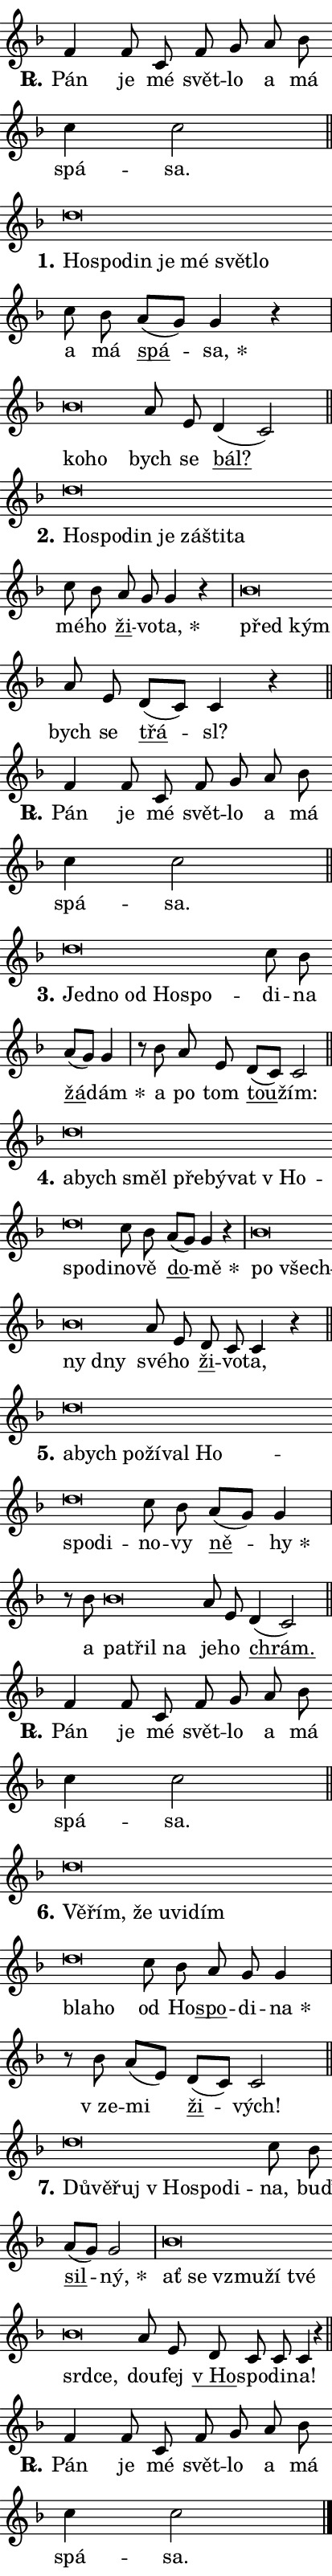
\version "2.24.0"
\header { tagline = "" }
\paper {
  indent = 0\cm
  top-margin = 0\cm
  right-margin = 0\cm
  bottom-margin = 0\cm
  left-margin = 0\cm
  paper-width = 7\cm
  page-breaking = #ly:one-page-breaking
  system-system-spacing.basic-distance = #11
  score-system-spacing.basic-distance = #11
  ragged-last = ##f
}


%% Author: Thomas Morley
%% https://lists.gnu.org/archive/html/lilypond-user/2020-05/msg00002.html
#(define (line-position grob)
"Returns position of @var[grob} in current system:
   @code{'start}, if at first time-step
   @code{'end}, if at last time-step
   @code{'middle} otherwise
"
  (let* ((col (ly:item-get-column grob))
         (ln (ly:grob-object col 'left-neighbor))
         (rn (ly:grob-object col 'right-neighbor))
         (col-to-check-left (if (ly:grob? ln) ln col))
         (col-to-check-right (if (ly:grob? rn) rn col))
         (break-dir-left
           (and
             (ly:grob-property col-to-check-left 'non-musical #f)
             (ly:item-break-dir col-to-check-left)))
         (break-dir-right
           (and
             (ly:grob-property col-to-check-right 'non-musical #f)
             (ly:item-break-dir col-to-check-right))))
        (cond ((eqv? 1 break-dir-left) 'start)
              ((eqv? -1 break-dir-right) 'end)
              (else 'middle))))

#(define (tranparent-at-line-position vctor)
  (lambda (grob)
  "Relying on @code{line-position} select the relevant enry from @var{vctor}.
Used to determine transparency,"
    (case (line-position grob)
      ((end) (not (vector-ref vctor 0)))
      ((middle) (not (vector-ref vctor 1)))
      ((start) (not (vector-ref vctor 2))))))

noteHeadBreakVisibility =
#(define-music-function (break-visibility)(vector?)
"Makes @code{NoteHead}s transparent relying on @var{break-visibility}"
#{
  \override NoteHead.transparent =
    #(tranparent-at-line-position break-visibility)
#})

#(define delete-ledgers-for-transparent-note-heads
  (lambda (grob)
    "Reads whether a @code{NoteHead} is transparent.
If so this @code{NoteHead} is removed from @code{'note-heads} from
@var{grob}, which is supposed to be @code{LedgerLineSpanner}.
As a result ledgers are not printed for this @code{NoteHead}"
    (let* ((nhds-array (ly:grob-object grob 'note-heads))
           (nhds-list
             (if (ly:grob-array? nhds-array)
                 (ly:grob-array->list nhds-array)
                 '()))
           ;; Relies on the transparent-property being done before
           ;; Staff.LedgerLineSpanner.after-line-breaking is executed.
           ;; This is fragile ...
           (to-keep
             (remove
               (lambda (nhd)
                 (ly:grob-property nhd 'transparent #f))
               nhds-list)))
      ;; TODO find a better method to iterate over grob-arrays, similiar
      ;; to filter/remove etc for lists
      ;; For now rebuilt from scratch
      (set! (ly:grob-object grob 'note-heads)  '())
      (for-each
        (lambda (nhd)
          (ly:pointer-group-interface::add-grob grob 'note-heads nhd))
        to-keep))))

hideNotes = {
  \noteHeadBreakVisibility #begin-of-line-visible
}
unHideNotes = {
  \noteHeadBreakVisibility #all-visible
}

% work-around for resetting accidentals
% https://lilypond.org/doc/v2.23/Documentation/notation/displaying-rhythms#unmetered-music
cadenzaMeasure = {
  \cadenzaOff
  \partial 1024 s1024
  \cadenzaOn
}

#(define-markup-command (accent layout props text) (markup?)
  "Underline accented syllable"
  (interpret-markup layout props
    #{\markup \override #'(offset . 4.3) \underline { #text }#}))

responsum = \markup \concat {
  "R" \hspace #-1.05 \path #0.1 #'((moveto 0 0.07) (lineto 0.9 0.8)) \hspace #0.05 "."
}

\layout {
    \context {
        \Staff
        \remove "Time_signature_engraver"
        \override LedgerLineSpanner.after-line-breaking = #delete-ledgers-for-transparent-note-heads
    }
    \context {
        \Voice {
            \override NoteHead.output-attributes = #'((class . "notehead"))
            \override Hairpin.height = #0.55
        }
    }
    \context {
        \Lyrics {
            \override StanzaNumber.output-attributes = #'((class . "stanzanumber"))
            \override LyricSpace.minimum-distance = #0.9
            \override LyricText.font-name = #"TeX Gyre Schola"
            \override LyricText.font-size = 1
            \override StanzaNumber.font-name = #"TeX Gyre Schola Bold"
            \override StanzaNumber.font-size = 1
        }
    }
}

% magnetic-lyrics.ily
%
%   written by
%     Jean Abou Samra <jean@abou-samra.fr>
%     Werner Lemberg <wl@gnu.org>
%
%   adapted by
%     Jiri Hon <jiri.hon@gmail.com>
%
% Version 2022-Apr-15

% https://www.mail-archive.com/lilypond-user@gnu.org/msg149350.html

#(define (Left_hyphen_pointer_engraver context)
   "Collect syllable-hyphen-syllable occurrences in lyrics and store
them in properties.  This engraver only looks to the left.  For
example, if the lyrics input is @code{foo -- bar}, it does the
following.

@itemize @bullet
@item
Set the @code{text} property of the @code{LyricHyphen} grob between
@q{foo} and @q{bar} to @code{foo}.

@item
Set the @code{left-hyphen} property of the @code{LyricText} grob with
text @q{foo} to the @code{LyricHyphen} grob between @q{foo} and
@q{bar}.
@end itemize

Use this auxiliary engraver in combination with the
@code{lyric-@/text::@/apply-@/magnetic-@/offset!} hook."
   (let ((hyphen #f)
         (text #f))
     (make-engraver
      (acknowledgers
       ((lyric-syllable-interface engraver grob source-engraver)
        (set! text grob)))
      (end-acknowledgers
       ((lyric-hyphen-interface engraver grob source-engraver)
        ;(when (not (grob::has-interface grob 'lyric-space-interface))
          (set! hyphen grob)));)
      ((stop-translation-timestep engraver)
       (when (and text hyphen)
         (ly:grob-set-object! text 'left-hyphen hyphen))
       (set! text #f)
       (set! hyphen #f)))))

#(define (lyric-text::apply-magnetic-offset! grob)
   "If the space between two syllables is less than the value in
property @code{LyricText@/.details@/.squash-threshold}, move the right
syllable to the left so that it gets concatenated with the left
syllable.

Use this function as a hook for
@code{LyricText@/.after-@/line-@/breaking} if the
@code{Left_@/hyphen_@/pointer_@/engraver} is active."
   (let ((hyphen (ly:grob-object grob 'left-hyphen #f)))
     (when hyphen
       (let ((left-text (ly:spanner-bound hyphen LEFT)))
         (when (grob::has-interface left-text 'lyric-syllable-interface)
           (let* ((common (ly:grob-common-refpoint grob left-text X))
                  (this-x-ext (ly:grob-extent grob common X))
                  (left-x-ext
                   (begin
                     ;; Trigger magnetism for left-text.
                     (ly:grob-property left-text 'after-line-breaking)
                     (ly:grob-extent left-text common X)))
                  ;; `delta` is the gap width between two syllables.
                  (delta (- (interval-start this-x-ext)
                            (interval-end left-x-ext)))
                  (details (ly:grob-property grob 'details))
                  (threshold (assoc-get 'squash-threshold details 0.2)))
             (when (< delta threshold)
               (let* (;; We have to manipulate the input text so that
                      ;; ligatures crossing syllable boundaries are not
                      ;; disabled.  For languages based on the Latin
                      ;; script this is essentially a beautification.
                      ;; However, for non-Western scripts it can be a
                      ;; necessity.
                      (lt (ly:grob-property left-text 'text))
                      (rt (ly:grob-property grob 'text))
                      (is-space (grob::has-interface hyphen 'lyric-space-interface))
                      (space (if is-space " " ""))
                      (space-markup (grob-interpret-markup grob " "))
                      (space-size (interval-length (ly:stencil-extent space-markup X)))
                      (extra-delta (if is-space space-size 0))
                      ;; Append new syllable.
                      (ltrt-space (if (and (string? lt) (string? rt))
                                (string-append lt space rt)
                                (make-concat-markup (list lt space rt))))
                      ;; Right-align `ltrt` to the right side.
                      (ltrt-space-markup (grob-interpret-markup
                               grob
                               (make-translate-markup
                                (cons (interval-length this-x-ext) 0)
                                (make-right-align-markup ltrt-space)))))
                 (begin
                   ;; Don't print `left-text`.
                   (ly:grob-set-property! left-text 'stencil #f)
                   ;; Set text and stencil (which holds all collected
                   ;; syllables so far) and shift it to the left.
                   (ly:grob-set-property! grob 'text ltrt-space)
                   (ly:grob-set-property! grob 'stencil ltrt-space-markup)
                   (ly:grob-translate-axis! grob (- (- delta extra-delta)) X))))))))))


#(define (lyric-hyphen::displace-bounds-first grob)
   ;; Make very sure this callback isn't triggered too early.
   (let ((left (ly:spanner-bound grob LEFT))
         (right (ly:spanner-bound grob RIGHT)))
     (ly:grob-property left 'after-line-breaking)
     (ly:grob-property right 'after-line-breaking)
     (ly:lyric-hyphen::print grob)))

squashThreshold = #0.4

\layout {
  \context {
    \Lyrics
    \consists #Left_hyphen_pointer_engraver
    \override LyricText.after-line-breaking =
      #lyric-text::apply-magnetic-offset!
    \override LyricHyphen.stencil = #lyric-hyphen::displace-bounds-first
    \override LyricText.details.squash-threshold = \squashThreshold
    \override LyricHyphen.minimum-distance = 0
    \override LyricHyphen.minimum-length = \squashThreshold
  }
}

squash = \override LyricText.details.squash-threshold = 9999
unSquash = \override LyricText.details.squash-threshold = \squashThreshold

left = \override LyricText.self-alignment-X = #LEFT
unLeft = \revert LyricText.self-alignment-X

starOffset = #(lambda (grob) 
                (let ((x_offset (ly:self-alignment-interface::aligned-on-x-parent grob)))
                  (if (= x_offset 0) 0 (+ x_offset 1.2))))

star = #(define-music-function (syllable)(string?)
"Append star separator at the end of a syllable"
#{
  \once \override LyricText.X-offset = #starOffset
  \lyricmode { \markup {
    #syllable
    \override #'((font-name . "TeX Gyre Schola Bold")) \hspace #0.2 \lower #0.65 \larger "*"
  } }
#})

starAccent = #(define-music-function (syllable)(string?)
"Append star separator at the end of a syllable and make accent"
#{
  \once \override LyricText.X-offset = #starOffset
  \lyricmode { \markup {
    \accent #syllable
    \override #'((font-name . "TeX Gyre Schola Bold")) \hspace #0.2 \lower #0.65 \larger "*"
  } }
#})

breath = #(define-music-function (syllable)(string?)
"Append breathing indicator at the end of a syllable"
#{
  \lyricmode { \markup { #syllable "+" } }
#})

optionalBreath = #(define-music-function (syllable)(string?)
"Append optional breathing indicator at the end of a syllable"
#{
  \lyricmode { \markup { #syllable "(+)" } }
#})


\score {
    <<
        \new Voice = "melody" { \cadenzaOn \key f \major \relative { f'4 f8 c f g a bes \bar "" c4 c2 \cadenzaMeasure \bar "||" \break } }
        \new Lyrics \lyricsto "melody" { \lyricmode { \set stanza = \responsum
Pán je mé svět -- lo a má spá -- sa. } }
    >>
    \layout {}
}

\score {
    <<
        \new Voice = "melody" { \cadenzaOn \key f \major \relative { d''\breve*1/16 \hideNotes \breve*1/16 \bar "" \breve*1/16 \bar "" \breve*1/16 \bar "" \breve*1/16 \bar "" \breve*1/16 \breve*1/16 \bar "" \unHideNotes c8 bes \bar "" a[( g)] g4 r \cadenzaMeasure \bar "|" bes\breve*1/16 \hideNotes \breve*1/16 \bar "" \unHideNotes a8 e \bar "" d4( c2) \cadenzaMeasure \bar "||" \break } }
        \new Lyrics \lyricsto "melody" { \lyricmode { \set stanza = "1."
\left Ho -- \squash spo -- din je mé svět -- lo \unLeft \unSquash a má \markup \accent spá -- \star sa, \left ko -- \squash ho \unLeft \unSquash bych se \markup \accent bál? } }
    >>
    \layout {}
}

\score {
    <<
        \new Voice = "melody" { \cadenzaOn \key f \major \relative { d''\breve*1/16 \hideNotes \breve*1/16 \bar "" \breve*1/16 \bar "" \breve*1/16 \bar "" \breve*1/16 \bar "" \breve*1/16 \breve*1/16 \bar "" \unHideNotes c8 bes \bar "" a g g4 r \cadenzaMeasure \bar "|" bes\breve*1/16 \hideNotes \breve*1/16 \bar "" \unHideNotes a8 e \bar "" d[( c)] c4 r \cadenzaMeasure \bar "||" \break } }
        \new Lyrics \lyricsto "melody" { \lyricmode { \set stanza = "2."
\left Ho -- \squash spo -- din je zá -- šti -- ta \unLeft \unSquash mé -- ho \markup \accent ži -- vo -- \star ta, \left před \squash kým \unLeft \unSquash bych se \markup \accent třá -- sl? } }
    >>
    \layout {}
}

\score {
    <<
        \new Voice = "melody" { \cadenzaOn \key f \major \relative { f'4 f8 c f g a bes \bar "" c4 c2 \cadenzaMeasure \bar "||" \break } }
        \new Lyrics \lyricsto "melody" { \lyricmode { \set stanza = \responsum
Pán je mé svět -- lo a má spá -- sa. } }
    >>
    \layout {}
}

\score {
    <<
        \new Voice = "melody" { \cadenzaOn \key f \major \relative { d''\breve*1/16 \hideNotes \breve*1/16 \bar "" \breve*1/16 \bar "" \breve*1/16 \breve*1/16 \bar "" \unHideNotes c8 bes \bar "" a[( g)] g4 \cadenzaMeasure \bar "|" r8 bes a8 e \bar "" d[( c)] c2 \cadenzaMeasure \bar "||" \break } }
        \new Lyrics \lyricsto "melody" { \lyricmode { \set stanza = "3."
\left Jed -- \squash no od Ho -- spo -- \unLeft \unSquash di -- na \markup \accent žá -- \star dám a po tom \markup \accent tou -- žím: } }
    >>
    \layout {}
}

\score {
    <<
        \new Voice = "melody" { \cadenzaOn \key f \major \relative { d''\breve*1/16 \hideNotes \breve*1/16 \bar "" \breve*1/16 \bar "" \breve*1/16 \bar "" \breve*1/16 \bar "" \breve*1/16 \bar "" \breve*1/16 \bar "" \breve*1/16 \breve*1/16 \bar "" \unHideNotes c8 bes \bar "" a[( g)] g4 r \cadenzaMeasure \bar "|" bes\breve*1/16 \hideNotes \breve*1/16 \bar "" \breve*1/16 \breve*1/16 \bar "" \unHideNotes a8 e \bar "" d c c4 r \cadenzaMeasure \bar "||" \break } }
        \new Lyrics \lyricsto "melody" { \lyricmode { \set stanza = "4."
\left a -- \squash bych směl pře -- bý -- vat "v Ho" -- spo -- di -- \unLeft \unSquash no -- vě \markup \accent do -- \star mě \left po \squash všech -- ny dny \unLeft \unSquash své -- ho \markup \accent ži -- vo -- ta, } }
    >>
    \layout {}
}

\score {
    <<
        \new Voice = "melody" { \cadenzaOn \key f \major \relative { d''\breve*1/16 \hideNotes \breve*1/16 \bar "" \breve*1/16 \bar "" \breve*1/16 \bar "" \breve*1/16 \bar "" \breve*1/16 \bar "" \breve*1/16 \breve*1/16 \bar "" \unHideNotes c8 bes \bar "" a[( g)] g4 \cadenzaMeasure \bar "|" r8 bes bes\breve*1/16 \hideNotes \breve*1/16 \breve*1/16 \bar "" \unHideNotes a8 e \bar "" d4( c2) \cadenzaMeasure \bar "||" \break } }
        \new Lyrics \lyricsto "melody" { \lyricmode { \set stanza = "5."
\left a -- \squash bych po -- ží -- val Ho -- spo -- di -- \unLeft \unSquash no -- vy \markup \accent ně -- \star hy a \left pa -- \squash třil na \unLeft \unSquash je -- ho \markup \accent chrám. } }
    >>
    \layout {}
}

\score {
    <<
        \new Voice = "melody" { \cadenzaOn \key f \major \relative { f'4 f8 c f g a bes \bar "" c4 c2 \cadenzaMeasure \bar "||" \break } }
        \new Lyrics \lyricsto "melody" { \lyricmode { \set stanza = \responsum
Pán je mé svět -- lo a má spá -- sa. } }
    >>
    \layout {}
}

\score {
    <<
        \new Voice = "melody" { \cadenzaOn \key f \major \relative { d''\breve*1/16 \hideNotes \breve*1/16 \bar "" \breve*1/16 \bar "" \breve*1/16 \bar "" \breve*1/16 \bar "" \breve*1/16 \bar "" \breve*1/16 \breve*1/16 \bar "" \unHideNotes c8 bes \bar "" a g g4 \cadenzaMeasure \bar "|" r8 bes a8[( e)] \bar "" d[( c)] c2 \cadenzaMeasure \bar "||" \break } }
        \new Lyrics \lyricsto "melody" { \lyricmode { \set stanza = "6."
\left Vě -- \squash řím, že u -- vi -- dím bla -- ho \unLeft \unSquash od Ho -- \markup \accent spo -- di -- \star na "v ze" -- mi \markup \accent ži -- vých! } }
    >>
    \layout {}
}

\score {
    <<
        \new Voice = "melody" { \cadenzaOn \key f \major \relative { d''\breve*1/16 \hideNotes \breve*1/16 \bar "" \breve*1/16 \bar "" \breve*1/16 \bar "" \breve*1/16 \breve*1/16 \bar "" \unHideNotes c8 bes \bar "" a[( g)] g2 \cadenzaMeasure \bar "|" bes\breve*1/16 \hideNotes \breve*1/16 \bar "" \breve*1/16 \bar "" \breve*1/16 \bar "" \breve*1/16 \bar "" \breve*1/16 \breve*1/16 \bar "" \unHideNotes a8 e \bar "" d c c c4 r \cadenzaMeasure \bar "||" \break } }
        \new Lyrics \lyricsto "melody" { \lyricmode { \set stanza = "7."
\left Dů -- \squash vě -- řuj "v Ho" -- spo -- di -- \unLeft \unSquash na, buď \markup \accent sil -- \star ný, \left ať \squash se vzmu -- ží tvé srd -- ce, \unLeft \unSquash dou -- fej \markup \accent "v Ho" -- spo -- di -- na! } }
    >>
    \layout {}
}

\score {
    <<
        \new Voice = "melody" { \cadenzaOn \key f \major \relative { f'4 f8 c f g a bes \bar "" c4 c2 \cadenzaMeasure \bar "||" \break } \bar "|." }
        \new Lyrics \lyricsto "melody" { \lyricmode { \set stanza = \responsum
Pán je mé svět -- lo a má spá -- sa. } }
    >>
    \layout {}
}
